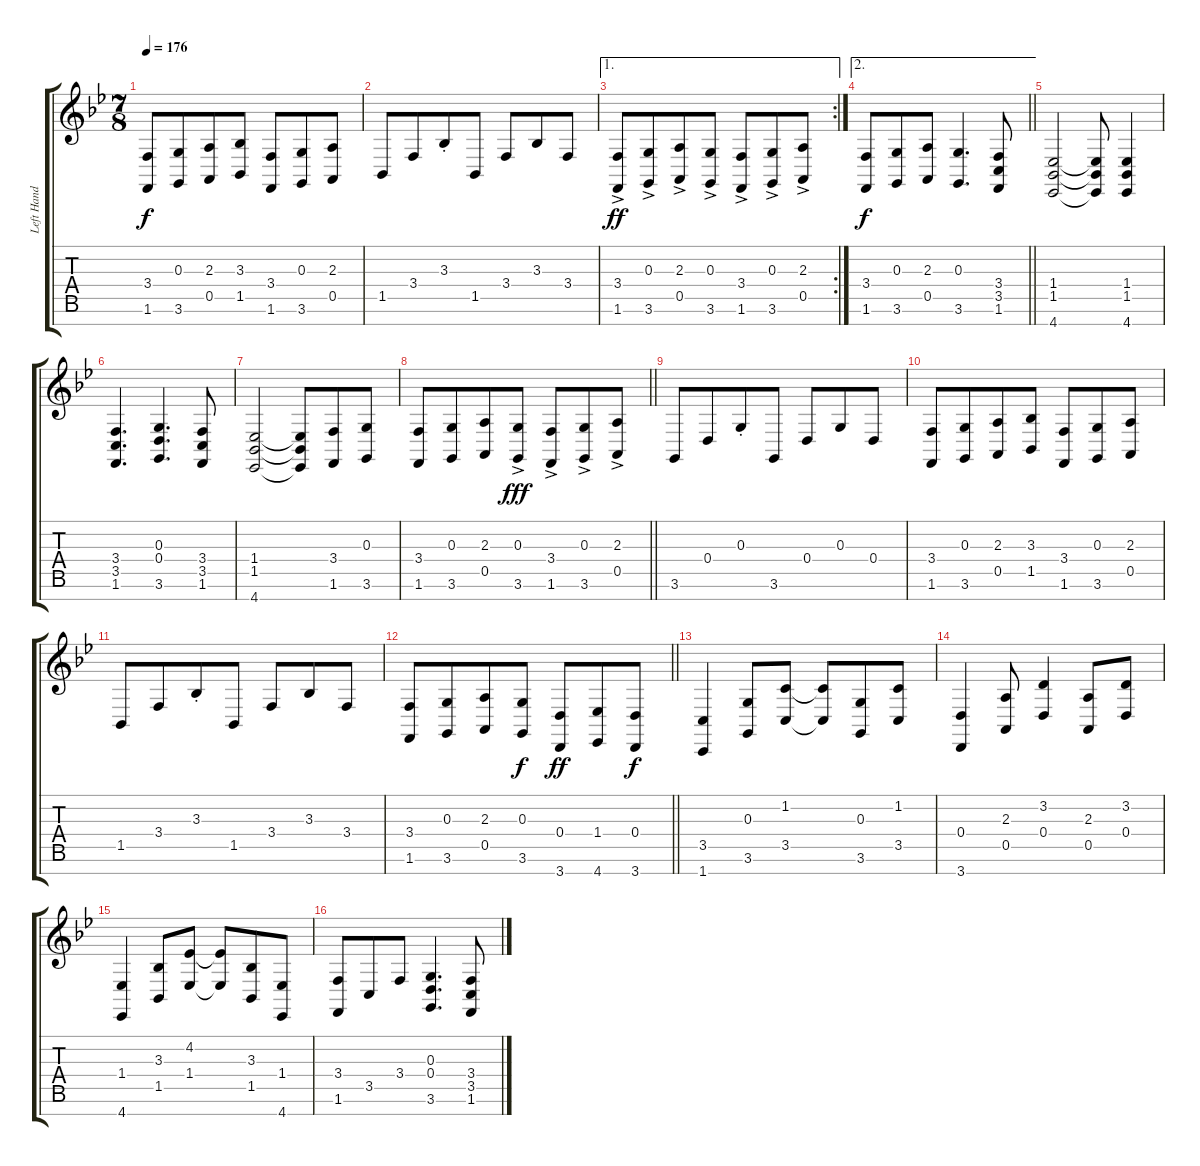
\track ("Left Hand" "Left Hand") {instrument acousticgrandpiano}
\staff {score tabs}
\tuning (E4 B3 G3 D3 A2 E2 B1) {hide}
\ts (7 8)
\tempo 176
\clef g2
\ks bb
(3.4 1.6).8{dy f} (0.3 3.6).8 (2.3 0.5).8 (3.3 1.5).8 (3.4 1.6).8 (0.3 3.6).8 (2.3 0.5).8 |
1.5.8 3.4.8 3.3{st}.8 1.5.8 3.4.8 3.3.8 3.4.8 |
\ae 1
\rc 2
(3.4{ac} 1.6{ac}).8{dy ff} (0.3{ac} 3.6{ac}).8 (2.3{ac} 0.5{ac}).8 (0.3{ac} 3.6{ac}).8 (3.4{ac} 1.6{ac}).8 (0.3{ac} 3.6{ac}).8 (2.3{ac} 0.5{ac}).8 |
\ae 2
\barLineRight lightlight
(3.4 1.6).8{dy f} (0.3 3.6).8 (2.3 0.5).8 (0.3 3.6).4{d} (3.4 3.5 1.6).8 |
(1.4 1.5 4.7).2 (1.4{t} 1.5{t} 4.7{t}).8 (1.4 1.5 4.7).4 |
(3.4 3.5 1.6).4{d} (0.3 0.4 3.6).4{d} (3.4 3.5 1.6).8 |
(1.4 1.5 4.7).2 (1.4{t} 1.5{t} 4.7{t}).8 (3.4 1.6).8 (0.3 3.6).8 |
\barLineRight lightlight
(3.4 1.6).8 (0.3 3.6).8 (2.3 0.5).8 (0.3{ac} 3.6{ac}).8{dy fff} (3.4{ac} 1.6{ac}).8 (0.3{ac} 3.6{ac}).8 (2.3{ac} 0.5{ac}).8 |
3.6.8 0.4.8 0.3{st}.8 3.6.8 0.4.8 0.3.8 0.4.8 |
(3.4 1.6).8 (0.3 3.6).8 (2.3 0.5).8 (3.3 1.5).8 (3.4 1.6).8 (0.3 3.6).8 (2.3 0.5).8 |
1.5.8 3.4.8 3.3{st}.8 1.5.8 3.4.8 3.3.8 3.4.8 |
\barLineRight lightlight
(3.4 1.6).8 (0.3 3.6).8 (2.3 0.5).8 (0.3 3.6).8{dy f} (0.4 3.7).8{dy ff} (1.4 4.7).8 (0.4 3.7).8{dy f} |
(3.5 1.7).4 (0.3 3.6).8 (1.2 3.5).8 (1.2{t} 3.5{t}).8 (0.3 3.6).8 (1.2 3.5).8 |
(0.4 3.7).4 (2.3 0.5).8 (3.2 0.4).4 (2.3 0.5).8 (3.2 0.4).8 |
(1.4 4.7).4 (3.3 1.5).8 (4.2 1.4).8 (4.2{t} 1.4{t}).8 (3.3 1.5).8 (1.4 4.7).8 |
(3.4 1.6).8 3.5.8 3.4.8 (0.3 0.4 3.6).4{d} (3.4 3.5 1.6).8
